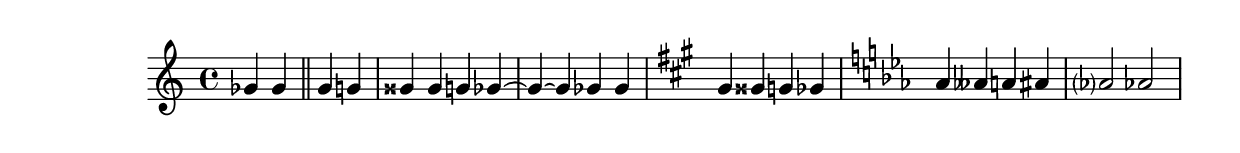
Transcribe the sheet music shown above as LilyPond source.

\version "2.18.2"

\language "english"

keyTime = {
    \time 4/4
}

Soprano = \relative c'' {
  \voiceOne
  \keyTime
    gf4 gf \bar "||" gf g
  | gss gss g gf~
  | gf~ gf gf gf
  | \key a \major gs gss g gf
  | \key c \minor af aff a as
  | af?2 af!
}

\score
{
  <<
		\new Staff = "treble" \with {
	}
    <<
		\clef "treble"
		\new Voice = "SopranoVoice" \Soprano
	>>
  >>
  
}
